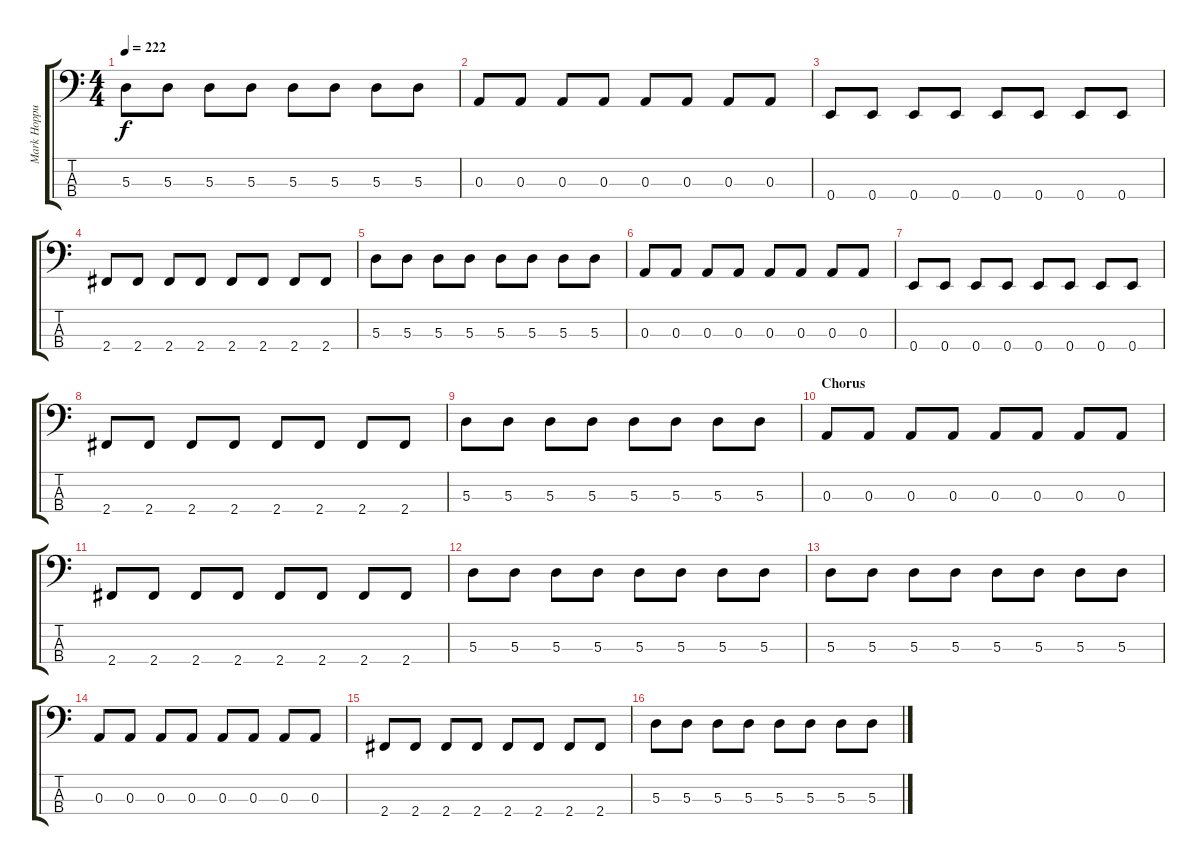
\track ("Mark Hoppus - Baixo/Bass" "Mark Hoppu") {instrument electricbasspick}
\staff {score tabs}
\tuning (G2 D2 A1 E1) {hide}
\ts (4 4)
\tempo 222
\clef f4
\ks c
5.3.8{dy f} 5.3.8 5.3.8 5.3.8 5.3.8 5.3.8 5.3.8 5.3.8 |
0.3.8 0.3.8 0.3.8 0.3.8 0.3.8 0.3.8 0.3.8 0.3.8 |
0.4.8 0.4.8 0.4.8 0.4.8 0.4.8 0.4.8 0.4.8 0.4.8 |
2.4.8 2.4.8 2.4.8 2.4.8 2.4.8 2.4.8 2.4.8 2.4.8 |
5.3.8 5.3.8 5.3.8 5.3.8 5.3.8 5.3.8 5.3.8 5.3.8 |
0.3.8 0.3.8 0.3.8 0.3.8 0.3.8 0.3.8 0.3.8 0.3.8 |
0.4.8 0.4.8 0.4.8 0.4.8 0.4.8 0.4.8 0.4.8 0.4.8 |
2.4.8 2.4.8 2.4.8 2.4.8 2.4.8 2.4.8 2.4.8 2.4.8 |
5.3.8 5.3.8 5.3.8 5.3.8 5.3.8 5.3.8 5.3.8 5.3.8 |
\section ("" "Chorus")
0.3.8 0.3.8 0.3.8 0.3.8 0.3.8 0.3.8 0.3.8 0.3.8 |
2.4.8 2.4.8 2.4.8 2.4.8 2.4.8 2.4.8 2.4.8 2.4.8 |
5.3.8 5.3.8 5.3.8 5.3.8 5.3.8 5.3.8 5.3.8 5.3.8 |
5.3.8 5.3.8 5.3.8 5.3.8 5.3.8 5.3.8 5.3.8 5.3.8 |
0.3.8 0.3.8 0.3.8 0.3.8 0.3.8 0.3.8 0.3.8 0.3.8 |
2.4.8 2.4.8 2.4.8 2.4.8 2.4.8 2.4.8 2.4.8 2.4.8 |
5.3.8 5.3.8 5.3.8 5.3.8 5.3.8 5.3.8 5.3.8 5.3.8
